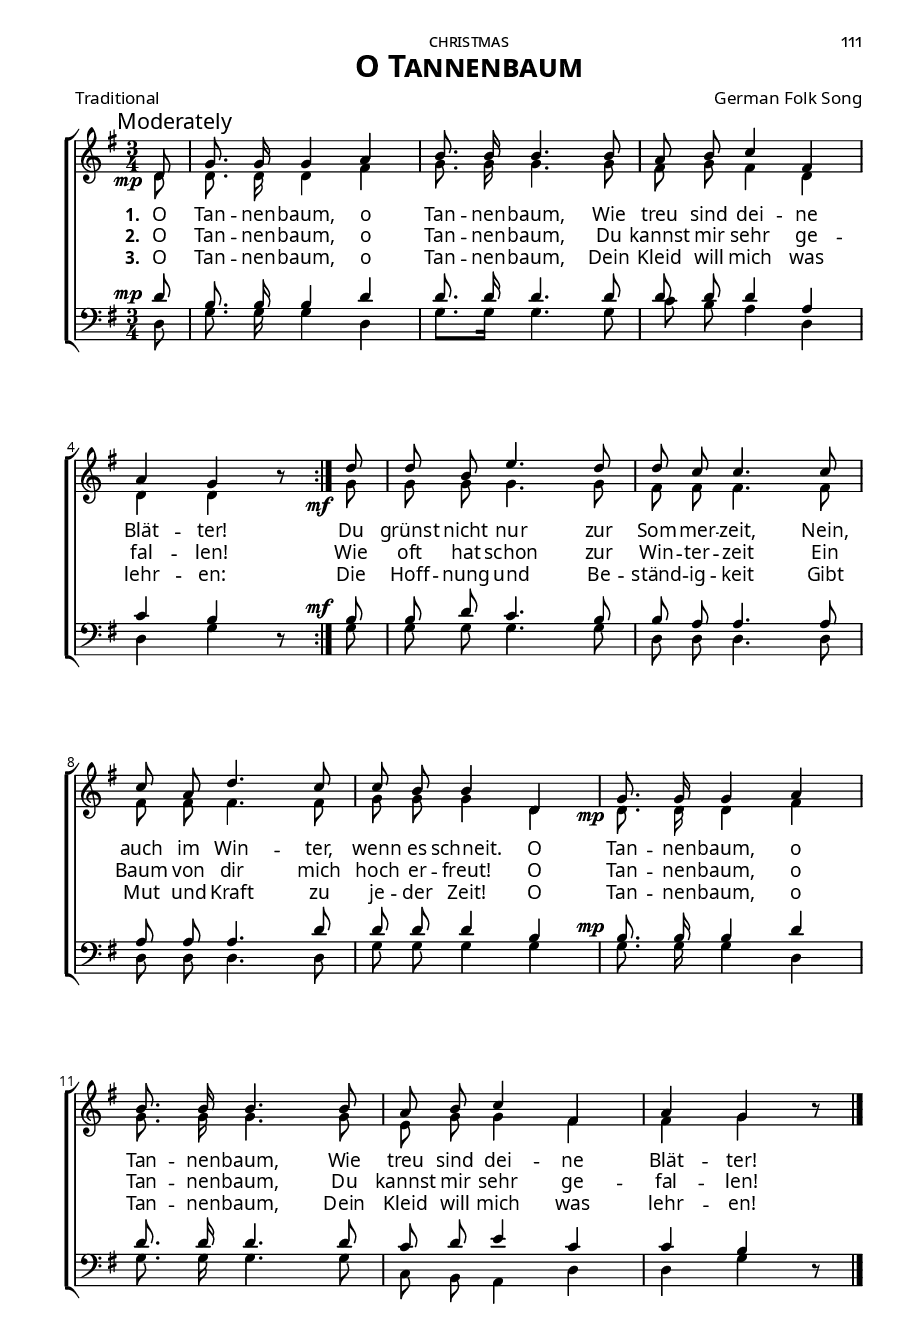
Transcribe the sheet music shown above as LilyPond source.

\version "2.14.2"
\include "util.ly"
\header {
  title = \markup{\override #'(font-name . "Garamond Premier Pro Semibold"){ \abs-fontsize #15 \smallCapsOldStyle"O Tannenbaum"}}
  poet = \markup\oldStyleNum"Traditional"
  composer = \markup\oldStyleNum"German Folk Song"
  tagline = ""
}
\paper {
  paper-height = 9\in
  paper-width = 6\in
  indent = 0\in
  %system-system-spacing = #'((basic-distance . 10) (padding . 0))
  %system-system-spacing =
  %  #'((basic-distance . 0)
  %     (minimum-distance . 0)
  %     (padding . -0.35)
  %     (stretchability . 100))
  ragged-last-bottom = ##f
  ragged-bottom = ##f
  two-sided = ##t
  inner-margin = 0.5\in
  outer-margin = 0.25\in
  top-margin = 0.25\in
  bottom-margin = 0.25\in
  first-page-number = #111
  print-first-page-number = ##t
  headerLine = \markup{\override #'(font-name . "Garamond Premier Pro") \smallCapsOldStyle"christmas"}
  oddHeaderMarkup = \markup\fill-line{
     \override #'(font-name . "Garamond Premier Pro")\abs-fontsize #8.5
     \combine 
        \fill-line{"" \on-the-fly #print-page-number-check-first
        \oldStylePageNum""
        }
        \fill-line{\headerLine}
  }
  evenHeaderMarkup = \markup {
     \override #'(font-name . "Garamond Premier Pro")\abs-fontsize #8.5
     \combine
        \on-the-fly #print-page-number-check-first
        \oldStylePageNum""
        \fill-line{\headerLine}
  }
}
#(set-global-staff-size 15) \paper{ #(define fonts (make-pango-font-tree "GoudyOlSt BT" "Garamond Premier Pro" "Garamond Premier Pro" (/ 15 20))) }
global = {
  \key g \major
  \time 3/4
  \override DynamicLineSpanner #'staff-padding = #0.0
  \override DynamicLineSpanner #'Y-extent = #'(1 . 1)
  \override DynamicText #'X-offset = #-5
}

sopMusic = \relative c' {
  \once \override Score.RehearsalMark #'self-alignment-X = #LEFT
  \mark "Moderately"
  \partial 8 d8_\mp |
  g8.\noBeam g16 g4 a |
  b8.\noBeam b16 b4. b8 |
  a8\noBeam b c4 fis, | \break
  
  \partial 8*5 a g b8\rest \bar ":|"
  \partial 8 d8_\mf |
  d\noBeam b e4. d8 |
  d\noBeam c c4. c8 | \break
  
  c8\noBeam a d4. c8 |
  c\noBeam b b4 d, |
  g8.\noBeam_\mp g16 g4 a | \break
  
  b8.\noBeam b16 b4. b8 |
  a\noBeam b c4 fis, |
  \partial 8*5 a4 g b8\rest \bar "|."
}
sopWords = \lyricmode {
  
}

altoMusic = \relative c' {
  d8 |
  d8.\noBeam d16 d4 fis |
  g8.\noBeam g16 g4. g8 |
  fis8\noBeam g fis4 d |
  
  d d s8 |
  g8 |
  g\noBeam g g4. g8 |
  fis8\noBeam fis fis4. fis8 |
  
  fis\noBeam fis fis4. fis8 |
  g\noBeam g g4 d |
  d8.\noBeam d16 d4 fis |
  
  g8.\noBeam g16 g4. g8 |
  e\noBeam g g4 fis |
  fis g s8 \bar "|."
}
altoWords = \lyricmode {  
  \dropLyricsV
  \set stanza = #"1. "
  O Tan -- nen -- baum, o Tan -- nen -- baum,
  Wie treu sind dei -- ne Blät -- ter!
  Du grünst nicht nur zur Som -- mer -- zeit,
  Nein, auch im Win -- ter, wenn es schneit.
  O Tan -- nen -- baum, o Tan -- nen -- baum,
  Wie treu sind dei -- ne Blät -- ter!
}
altoWordsII = \lyricmode {
  \dropLyricsV
  \set stanza = #"2. "
  O Tan -- nen -- baum, o Tan -- nen -- baum,
  Du kannst mir sehr ge -- fal -- len!
  Wie oft hat schon zur Win -- ter -- zeit
  Ein Baum von dir mich hoch er -- freut!
  O Tan -- nen -- baum, o Tan -- nen -- baum,
  Du kannst mir sehr ge -- fal -- len!
}
altoWordsIII = \lyricmode {
  \dropLyricsV
  \set stanza = #"3. "
  O Tan -- nen -- baum, o Tan -- nen -- baum,
  Dein Kleid will mich was lehr -- en:
  Die Hoff -- nung und Be -- ständ -- ig -- keit
  Gibt Mut und Kraft zu je -- der Zeit!
  O Tan -- nen -- baum, o Tan -- nen -- baum,
  Dein Kleid will mich was lehr -- en!
}
altoWordsIV = \lyricmode {
  \set stanza = #"4. "
}
altoWordsV = \lyricmode {
}

tenorMusic = \relative c' {
  d8^\mp |
  b8.\noBeam b16 b4 d |
  d8.\noBeam d16 d4. d8 |
  d\noBeam d d4 a |
  
  c b s8 |
  b8^\mf |
  b\noBeam d c4. b8 |
  b\noBeam a a4. a8 |
  
  a\noBeam a a4. d8 |
  d\noBeam d d4 b |
  b8.\noBeam^\mp b16 b4 d |
  
  d8.\noBeam d16 d4. d8 |
  c\noBeam d e4 c |
  c b s8 \bar "|."
}
tenorWords = \lyricmode {

}

bassMusic = \relative c {
  d8 |
  g8.\noBeam g16 g4 d |
  g8. g16 g4. g8 |
  c8\noBeam b8\noBeam a4 d, |
  
  d g d8\rest |
  g |
  g\noBeam g g4. g8 |
  d\noBeam d d4. d8 |
  
  d\noBeam d d4. d8 |
  g\noBeam g g4 g |
  g8.\noBeam g16 g4 d |
  
  g8.\noBeam g16 g4. g8 |
  c,\noBeam b a4 d |
  d g d8\rest \bar "|."
}
bassWords = \lyricmode {

}

\score {
  <<
   \new ChoirStaff <<
%    \new Lyrics = sopranos \with { \override VerticalAxisGroup #'nonstaff-relatedstaff-spacing = #'((basic-distance . 1)) }
    \new Staff = women <<
      \new Voice = "sopranos" { \voiceOne << \global \sopMusic >> }
      \new Voice = "altos" { \voiceTwo << \global \altoMusic >> }
    >>
    \new Lyrics \with { alignAboveContext = #"women" \override VerticalAxisGroup #'nonstaff-relatedstaff-spacing = #'((basic-distance . 1))} \lyricsto "sopranos" \sopWords
    \new Lyrics = "altosV"  \with { alignBelowContext = #"women" } \lyricsto "sopranos" \altoWordsV
    \new Lyrics = "altosIV"  \with { alignBelowContext = #"women" } \lyricsto "sopranos" \altoWordsIV
    \new Lyrics = "altosIII"  \with { alignBelowContext = #"women" } \lyricsto "sopranos" \altoWordsIII
    \new Lyrics = "altosII"  \with { alignBelowContext = #"women" } \lyricsto "sopranos" \altoWordsII
    \new Lyrics = "altos"  \with { alignBelowContext = #"women" } \lyricsto "sopranos" \altoWords
   \new Staff = men <<
      \clef bass
      \new Voice = "tenors" { \voiceOne << \global \tenorMusic >> }
      \new Voice = "basses" { \voiceTwo << \global \bassMusic >> }
    >>
    \new Lyrics \with { alignAboveContext = #"men" \override VerticalAxisGroup #'nonstaff-relatedstaff-spacing = #'((basic-distance . 1)) } \lyricsto "tenors" \tenorWords
    \new Lyrics \with { alignBelowContext = #"men" \override VerticalAxisGroup #'nonstaff-relatedstaff-spacing = #'((basic-distance . 1)) } \lyricsto "basses" \bassWords
  >>
%    \new PianoStaff << \new Staff { \new Voice { \pianoRH } } \new Staff { \clef "bass" \pianoLH } >>
  >>
  \layout {
    \context {
      \Score
      %\override SpacingSpanner #'base-shortest-duration = #(ly:make-moment 1 8)
      %\override SpacingSpanner #'common-shortest-duration = #(ly:make-moment 1 4)
    }
    \context {
      % Remove all empty staves
      % \Staff \RemoveEmptyStaves \override VerticalAxisGroup #'remove-first = ##t
    }
  }
  \midi {
    \tempo 4 = 90
    \set Staff.midiInstrument = "flute"
  
    \context {
      \Voice
      \remove "Dynamic_performer"
    }
  }
}
